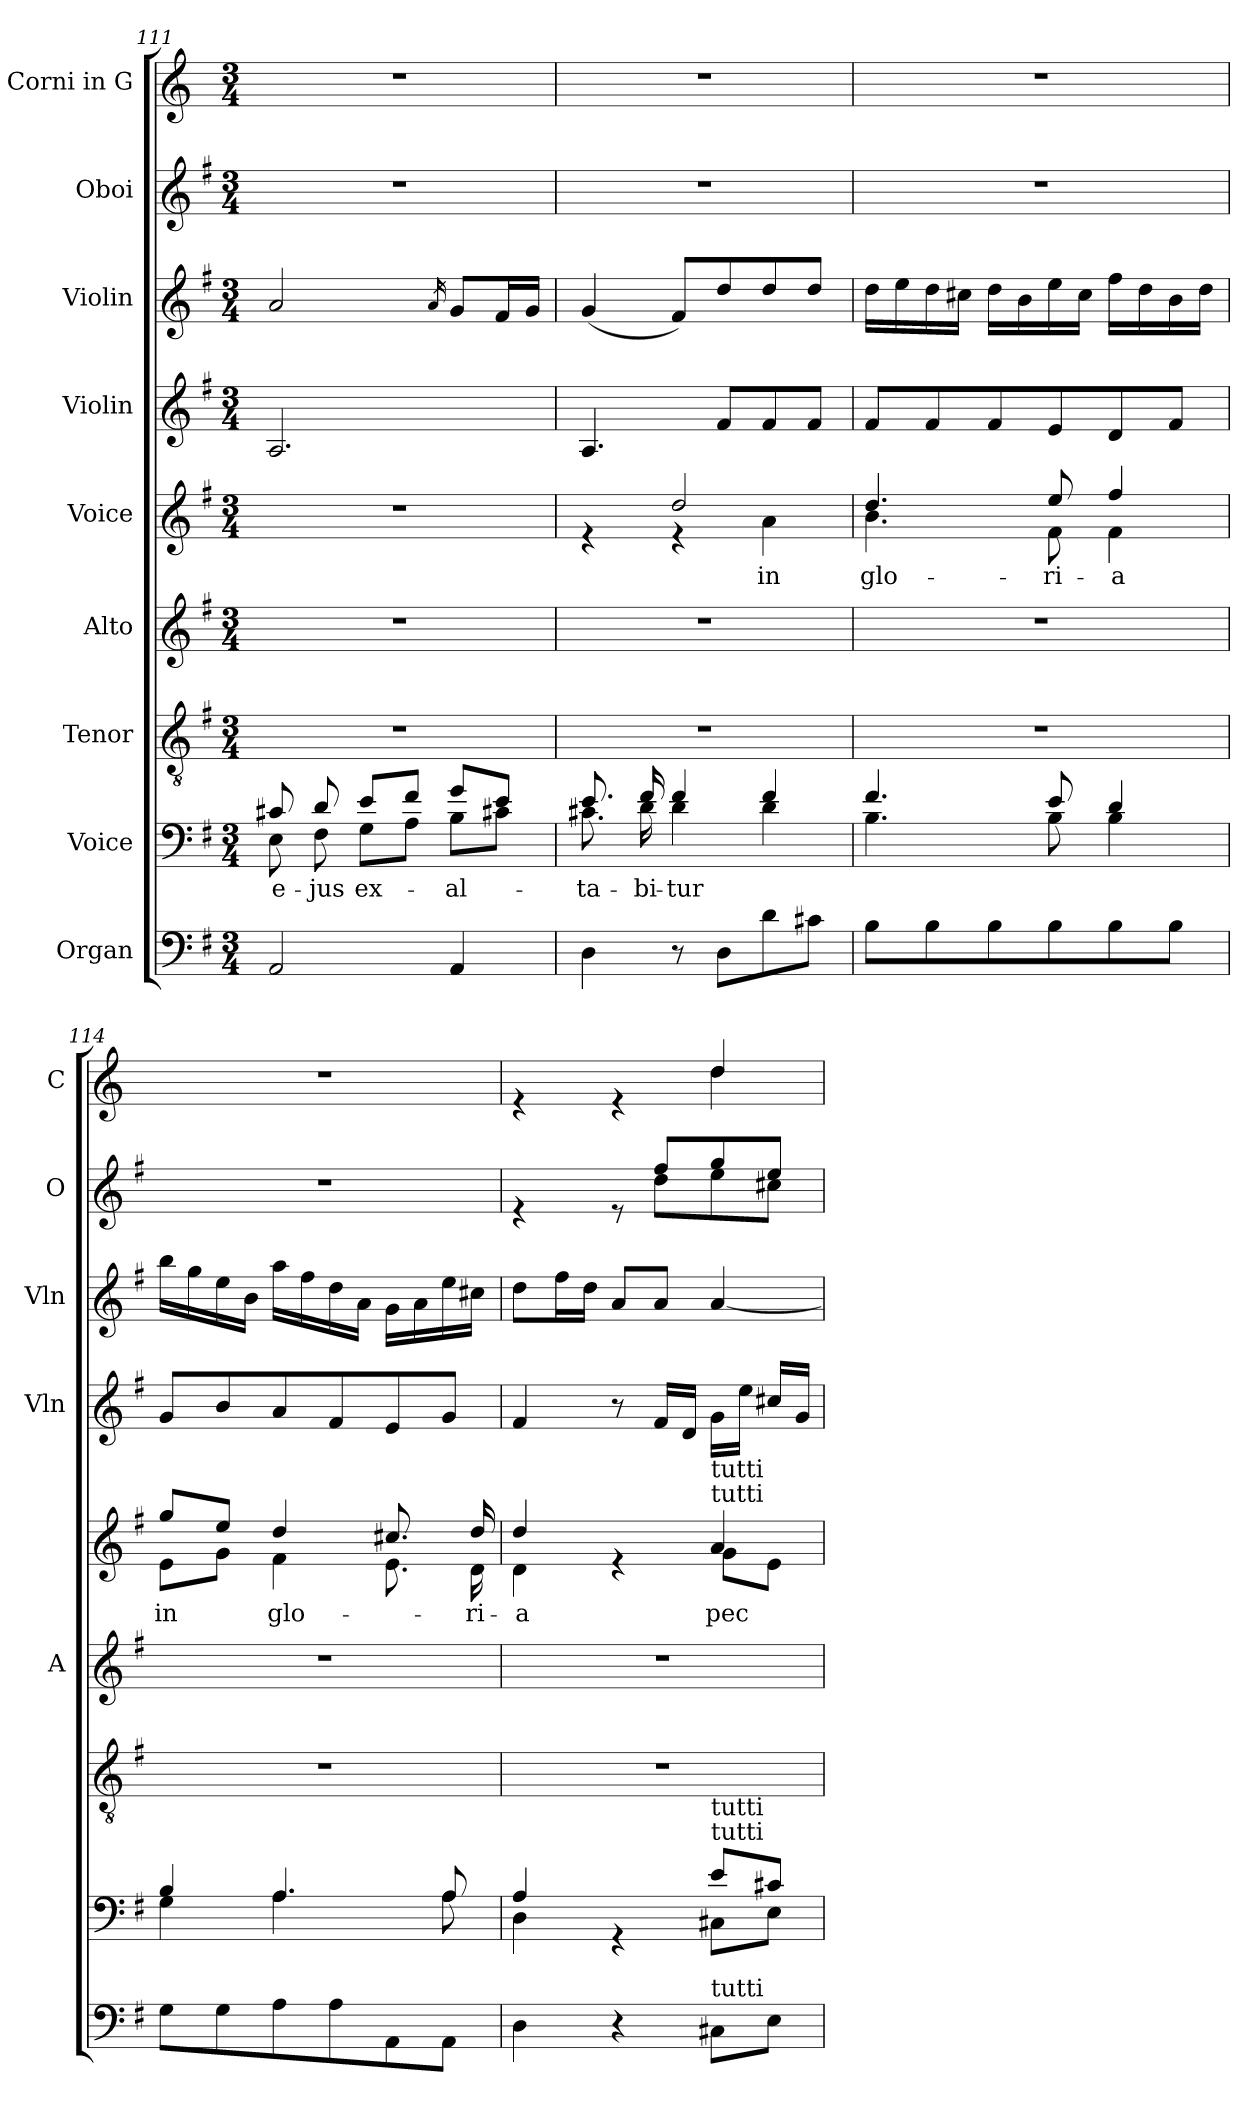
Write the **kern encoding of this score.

**kern	**kern	**text	**kern	**kern	**kern	**text	**kern	**kern	**kern	**kern
*part9	*part8	*part8	*part7	*part6	*part5	*part5	*part4	*part3	*part2	*part1
*staff9	*staff8	*staff8	*staff7	*staff6	*staff5	*staff5	*staff4	*staff3	*staff2	*staff1
*I"Organ	*I"Voice	*	*I"Tenor	*I"Alto	*I"Voice	*	*I"Violin	*I"Violin	*I"Oboi	*I"Corni in G
*	*	*	*	*I'A	*	*	*I'Vln	*I'Vln	*I'O	*I'C
*clefF4	*clefF4	*	*clefGv2	*clefG2	*clefG2	*	*clefG2	*clefG2	*clefG2	*clefG2
*	*	*	*	*	*	*	*	*	*	*ITrd3c5
*k[f#]	*k[f#]	*	*k[f#]	*k[f#]	*k[f#]	*	*k[f#]	*k[f#]	*k[f#]	*k[f#]
*M3/4	*M3/4	*	*M3/4	*M3/4	*M3/4	*	*M3/4	*M3/4	*M3/4	*M3/4
=111	=111	=111	=111	=111	=111	=111	=111	=111	=111	=111
*	*^	*	*	*	*	*	*	*	*	*
!	!	!	!LO:LY:b	!	!	!	!	!	!	!	!
2AA/	8c#X/	8E\	e-	2.r	2.r	2.r	.	2.A/	2a/	2.r	2.r
!	!	!	!LO:LY:b	!	!	!	!	!	!	!	!
.	8d/	8F#\	-jus	.	.	.	.	.	.	.	.
!	!	!	!LO:LY:b	!	!	!	!	!	!	!	!
.	8e/L	8G\L	ex-	.	.	.	.	.	.	.	.
.	8f#/J	8A\J	.	.	.	.	.	.	.	.	.
.	.	.	.	.	.	.	.	.	16qa/	.	.
!	!	!	!LO:LY:b	!	!	!	!	!	!	!	!
4AA/	8g/L	8B\L	-al-	.	.	.	.	.	8g/L	.	.
.	8e/J	8c#X\J	.	.	.	.	.	.	16f#/L	.	.
.	.	.	.	.	.	.	.	.	16g/JJ	.	.
=112	=112	=112	=112	=112	=112	=112	=112	=112	=112	=112	=112
!	!	!	!LO:LY:b	!	!	!	!	!	!	!	!
*	*	*	*	*	*	*^	*	*	*	*	*
4D\	8.e/	8.c#X\	-ta-	2.r	2.r	4re	4ryy	.	4.A/	(4g/	2.r	2.r
!	!	!	!LO:LY:b	!	!	!	!	!	!	!	!	!
.	16f#/	16d\	-bi-	.	.	.	.	.	.	.	.	.
!	!	!	!LO:LY:b	!	!	!	!	!	!	!	!	!
8r	4f#/	4d\	-tur	.	.	2dd/	4r	.	.	8f#/L)	.	.
8D\L	.	.	.	.	.	.	.	.	8f#/L	8dd/	.	.
!	!	!	!	!	!	!	!	!LO:LY:b	!	!	!	!
8d\	4f#/	4d\	.	.	.	.	4a\	in	8f#/	8dd/	.	.
8c#X\J	.	.	.	.	.	.	.	.	8f#/J	8dd/J	.	.
!!LO:PB:g=z
=113	=113	=113	=113	=113	=113	=113	=113	=113	=113	=113	=113	=113
!	!	!	!	!	!	!	!	!LO:LY:b	!	!	!	!
8B\L	4.f#/	4.B\	.	2.r	2.r	4.dd/	4.b\	glo-	8f#/L	16dd\LL	2.r	2.r
.	.	.	.	.	.	.	.	.	.	16ee\	.	.
8B\	.	.	.	.	.	.	.	.	8f#/	16dd\	.	.
.	.	.	.	.	.	.	.	.	.	16cc#X\JJ	.	.
8B\	.	.	.	.	.	.	.	.	8f#/	16dd\LL	.	.
.	.	.	.	.	.	.	.	.	.	16b\	.	.
!	!	!	!	!	!	!	!	!LO:LY:b	!	!	!	!
8B\	8e/	8B\	.	.	.	8ee/	8f#\	-ri-	8e/	16ee\	.	.
.	.	.	.	.	.	.	.	.	.	16cc#\JJ	.	.
!	!	!	!	!	!	!	!	!LO:LY:b	!	!	!	!
8B\	4d/	4B\	.	.	.	4ff#/	4f#\	-a	8d/	16ff#\LL	.	.
.	.	.	.	.	.	.	.	.	.	16dd\	.	.
8B\J	.	.	.	.	.	.	.	.	8f#/J	16b\	.	.
.	.	.	.	.	.	.	.	.	.	16dd\JJ	.	.
=114	=114	=114	=114	=114	=114	=114	=114	=114	=114	=114	=114	=114
!	!	!	!	!	!	!	!	!LO:LY:b	!	!	!	!
8G\L	4B/	4G\	.	2.r	2.r	8gg/L	8e\L	in	8g/L	16bb\LL	2.r	2.r
.	.	.	.	.	.	.	.	.	.	16gg\	.	.
8G\	.	.	.	.	.	8ee/J	8g\J	.	8b/	16ee\	.	.
.	.	.	.	.	.	.	.	.	.	16b\JJ	.	.
!	!	!	!	!	!	!	!	!LO:LY:b	!	!	!	!
8A\	4.A/	4.A\	.	.	.	4dd/	4f#\	glo-	8a/	16aa\LL	.	.
.	.	.	.	.	.	.	.	.	.	16ff#\	.	.
8A\	.	.	.	.	.	.	.	.	8f#/	16dd\	.	.
.	.	.	.	.	.	.	.	.	.	16a\JJ	.	.
8AA\	.	.	.	.	.	8.cc#X/	8.e\	.	8e/	16g\LL	.	.
.	.	.	.	.	.	.	.	.	.	16a\	.	.
8AA\J	8A/	8A\	.	.	.	.	.	.	8g/J	16ee\	.	.
!	!	!	!	!	!	!	!	!LO:LY:b	!	!	!	!
.	.	.	.	.	.	16dd/	16d\	-ri-	.	16cc#X\JJ	.	.
=115	=115	=115	=115	=115	=115	=115	=115	=115	=115	=115	=115	=115
!	!	!	!	!	!	!	!	!LO:LY:b	!	!	!	!
*	*	*	*	*	*	*	*	*	*	*	*^	*^
4D\	4A/	4D\	.	2.r	2.r	4dd/	4d\	-a	4f#/	8dd\L	4re	4.ryy	4re	2ryy
.	.	.	.	.	.	.	.	.	.	16ff#\L	.	.	.	.
.	.	.	.	.	.	.	.	.	.	16dd\JJ	.	.	.	.
4r	4rGG	4ryy	.	.	.	4re	4ryy	.	8r	8a/L	8re	.	4re	.
.	.	.	.	.	.	.	.	.	16f#/LL	8a/J	8ff#/L	8dd\L	.	.
.	.	.	.	.	.	.	.	.	16d/JJ	.	.	.	.	.
!	!	!	!	!	!	!LO:TX:a:t=tutti	!	!	!	!	!	!	!	!
!	!	!	!	!	!	!LO:TX:a:t=tutti	!	!	!	!	!	!	!	!
!	!LO:TX:a:t=tutti	!	!	!	!	!	!	!	!	!	!	!	!	!
!	!LO:TX:a:t=tutti	!	!	!	!	!	!	!	!	!	!	!	!	!
!LO:TX:a:t=tutti	!	!	!	!	!	!	!	!	!	!	!	!	!	!
!	!	!	!	!	!	!	!	!LO:LY:b	!	!	!	!	!	!
8C#X\L	8e/L	8C#X\L	.	.	.	4a/	8g\L	pec-	16g\LL	[4a/	8gg/	8ee\	4a/	4a\
.	.	.	.	.	.	.	.	.	16ee\JJ	.	.	.	.	.
8E\J	8c#X/J	8E\J	.	.	.	.	8e\J	.	16cc#X/LL	.	8ee/J	8cc#X\J	.	.
.	.	.	.	.	.	.	.	.	16g/JJ	.	.	.	.	.
*	*	*	*	*	*	*	*	*	*	*	*v	*v	*	*
*	*v	*v	*	*	*	*v	*v	*	*	*	*	*v	*v
=	=	=	=	=	=	=	=	=	=	=
*-	*-	*-	*-	*-	*-	*-	*-	*-	*-	*-
